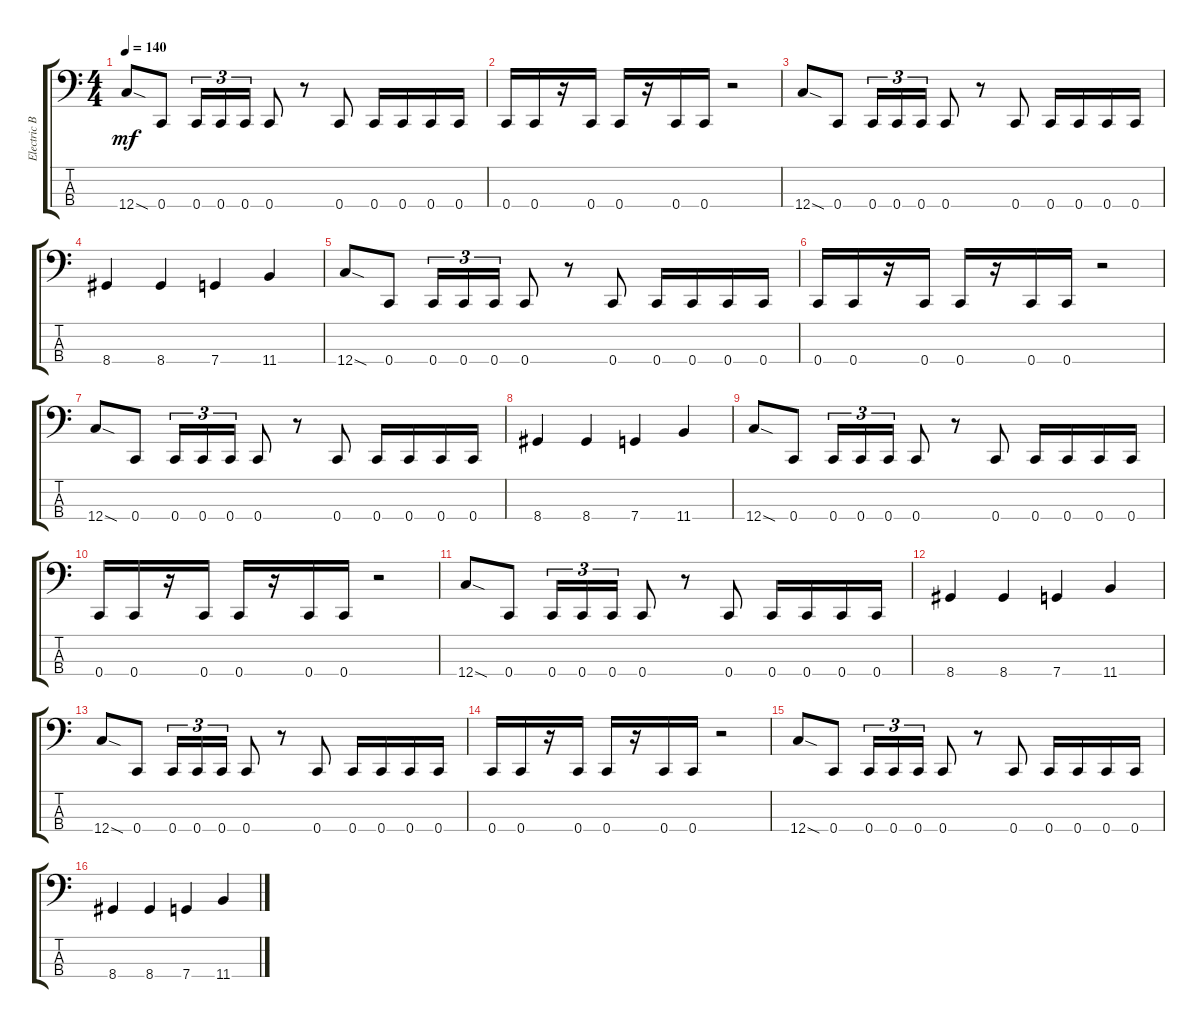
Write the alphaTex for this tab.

\track ("Electric Bass" "Electric B") {instrument electricbassfinger}
\staff {score tabs}
\tuning (F2 C2 G1 C1) {hide}
\ts (4 4)
\tempo 140
\clef f4
\ks c
12.4{sod}.8{dy mf} 0.4.8 0.4.16{tu (3 2)} 0.4.16{tu (3 2)} 0.4.16{tu (3 2)} 0.4.8 r.8 0.4.8 0.4.16 0.4.16 0.4.16 0.4.16 |
0.4.16 0.4.16 r.16 0.4.16 0.4.16 r.16 0.4.16 0.4.16 r.2 |
12.4{sod}.8 0.4.8 0.4.16{tu (3 2)} 0.4.16{tu (3 2)} 0.4.16{tu (3 2)} 0.4.8 r.8 0.4.8 0.4.16 0.4.16 0.4.16 0.4.16 |
8.4.4 8.4.4 7.4.4 11.4.4 |
12.4{sod}.8 0.4.8 0.4.16{tu (3 2)} 0.4.16{tu (3 2)} 0.4.16{tu (3 2)} 0.4.8 r.8 0.4.8 0.4.16 0.4.16 0.4.16 0.4.16 |
0.4.16 0.4.16 r.16 0.4.16 0.4.16 r.16 0.4.16 0.4.16 r.2 |
12.4{sod}.8 0.4.8 0.4.16{tu (3 2)} 0.4.16{tu (3 2)} 0.4.16{tu (3 2)} 0.4.8 r.8 0.4.8 0.4.16 0.4.16 0.4.16 0.4.16 |
8.4.4 8.4.4 7.4.4 11.4.4 |
12.4{sod}.8 0.4.8 0.4.16{tu (3 2)} 0.4.16{tu (3 2)} 0.4.16{tu (3 2)} 0.4.8 r.8 0.4.8 0.4.16 0.4.16 0.4.16 0.4.16 |
0.4.16 0.4.16 r.16 0.4.16 0.4.16 r.16 0.4.16 0.4.16 r.2 |
12.4{sod}.8 0.4.8 0.4.16{tu (3 2)} 0.4.16{tu (3 2)} 0.4.16{tu (3 2)} 0.4.8 r.8 0.4.8 0.4.16 0.4.16 0.4.16 0.4.16 |
8.4.4 8.4.4 7.4.4 11.4.4 |
12.4{sod}.8 0.4.8 0.4.16{tu (3 2)} 0.4.16{tu (3 2)} 0.4.16{tu (3 2)} 0.4.8 r.8 0.4.8 0.4.16 0.4.16 0.4.16 0.4.16 |
0.4.16 0.4.16 r.16 0.4.16 0.4.16 r.16 0.4.16 0.4.16 r.2 |
12.4{sod}.8 0.4.8 0.4.16{tu (3 2)} 0.4.16{tu (3 2)} 0.4.16{tu (3 2)} 0.4.8 r.8 0.4.8 0.4.16 0.4.16 0.4.16 0.4.16 |
8.4.4 8.4.4 7.4.4 11.4.4
